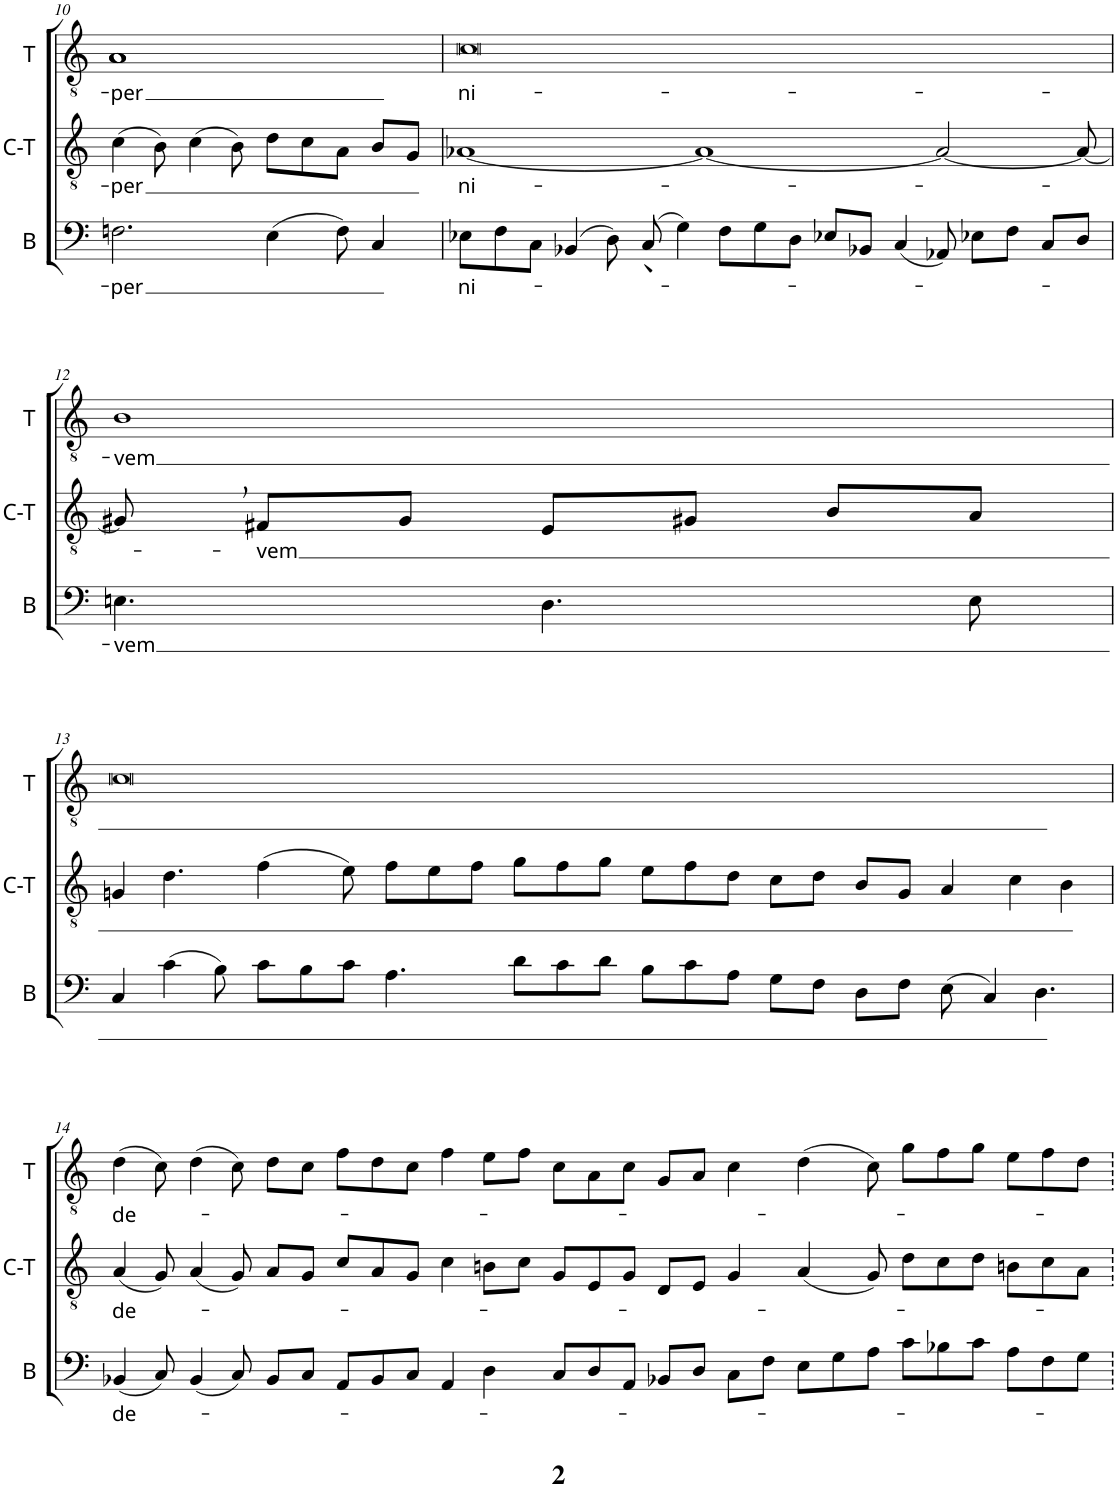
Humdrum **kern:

**kern	**text	**kern	**text	**kern	**text
*part3	*part3	*part2	*part2	*part1	*part1
*staff3	*staff3	*staff2	*staff2	*staff1	*staff1
*I"Bassus	*	*I"Contratenor	*	*I"Tenor	*
*I'B	*	*I'C-T	*	*I'T	*
!!LO:PB:g=z
*clefF4	*	*clefGv2	*	*clefGv2	*
*k[]	*	*k[]	*	*k[]	*
=10	=10	=10	=10	=10	=10
!	!LO:LY:b	!	!LO:LY:b	!	!LO:LY:b
2.Fn\	-per	(4c\	-per	[1A	-per
.	.	8B\)	.	.	.
.	.	(4c\	.	.	.
.	.	8B\)	.	.	.
(4E\	.	8d\L	.	.	.
.	.	8c\	.	.	.
8F\)	.	8A\J	.	8A_	.
4C/	.	8B/L	.	4A]	.
.	.	8G/J	.	.	.
=11	=11	=11	=11	=11	=11
!	!LO:LY:b	!	!LO:LY:b	!	!LO:LY:b
8E-X\L	ni-	[1A-X	ni-	[1c	ni-
8F\	.	.	.	.	.
8C\J	.	.	.	.	.
(4BB-X/	.	.	.	.	.
8D\)	.	.	.	.	.
(8C/	.	.	.	.	.
[8G\)	.	.	.	.	.
8ryy	.	1A-_	.	1c_	.
8F\L	.	.	.	.	.
8G\	.	.	.	.	.
8D\J	.	.	.	.	.
8E-X/L	.	.	.	.	.
8BB-X/J	.	.	.	.	.
(4C/	.	.	.	.	.
8AA-X/)	.	2A-/_	.	2c_	.
8E-X\L	.	.	.	.	.
8F\J	.	.	.	.	.
8C/L	.	.	.	.	.
8D/J	.	8A-/_	.	8c]	.
!!LO:LB:g=z
=12	=12	=12	=12	=12	=12
!	!LO:LY:b	!	!	!	!LO:LY:b
4.En\	-vem	8G#X,/]	.	[2.B	-vem
!	!	!	!LO:LY:b	!	!
.	.	8F#X/L	-vem	.	.
.	.	8G#/J	.	.	.
8G\]	.	8E/L	.	.	.
4.D\	.	8G#X/J	.	.	.
.	.	8B/L	.	.	.
.	.	8A/J	.	8B]	.
8E\	.	8ryy	.	8ryy	.
!!LO:LB:g=z
=13	=13	=13	=13	=13	=13
4C/	.	4Gn/	.	[1c	.
(4c\	.	4.d\	.	.	.
8B\)	.	.	.	.	.
8c\L	.	(4f\	.	.	.
8B\	.	.	.	.	.
8c\J	.	8e\)	.	.	.
4.A\	.	8f\L	.	1c_	.
.	.	8e\	.	.	.
.	.	8f\J	.	.	.
8d\L	.	8g\L	.	.	.
8c\	.	8f\	.	.	.
8d\J	.	8g\J	.	.	.
8B\L	.	8e\L	.	.	.
8c\	.	8f\	.	.	.
8A\J	.	8d\J	.	1c_	.
8G\L	.	8c\L	.	.	.
8F\J	.	8d\J	.	.	.
8D\L	.	8B/L	.	.	.
8F\J	.	8G/J	.	.	.
(8E\	.	4A/	.	.	.
4C/)	.	.	.	.	.
.	.	4c\	.	.	.
4.D\	.	.	.	4.c]	.
.	.	4B\	.	.	.
!!LO:LB:g=z
=14	=14	=14	=14	=14	=14
!	!LO:LY:b	!	!LO:LY:b	!	!LO:LY:b
(4BB-X/	de-	(4A/	de-	(4d\	de-
8C/)	.	8G/)	.	8c\)	.
(4BB-/	.	(4A/	.	(4d\	.
8C/)	.	8G/)	.	8c\)	.
8BB-/L	.	8A/L	.	8d\L	.
8C/J	.	8G/J	.	8c\J	.
8AA/L	.	8c/L	.	8f\L	.
8BB-/	.	8A/	.	8d\	.
8C/J	.	8G/J	.	8c\J	.
4AA/	.	4c\	.	4f\	.
4D\	.	8Bn\L	.	8e\L	.
.	.	8c\J	.	8f\J	.
8C/L	.	8G/L	.	8c\L	.
8D/	.	8E/	.	8A\	.
8AA/J	.	8G/J	.	8c\J	.
8BB-X/L	.	8D/L	.	8G/L	.
8D/J	.	8E/J	.	8A/J	.
8C\L	.	4G/	.	4c\	.
8F\J	.	.	.	.	.
8E\L	.	(4A/	.	(4d\	.
8G\	.	.	.	.	.
8A\J	.	8G/)	.	8c\)	.
8c\L	.	8d\L	.	8g\L	.
8B-X\	.	8c\	.	8f\	.
8c\J	.	8d\J	.	8g\J	.
8A\L	.	8Bn\L	.	8e\L	.
8F\	.	8c\	.	8f\	.
8G\J	.	8A\J	.	8d\J	.
=	=	=	=	=	=
*-	*-	*-	*-	*-	*-
